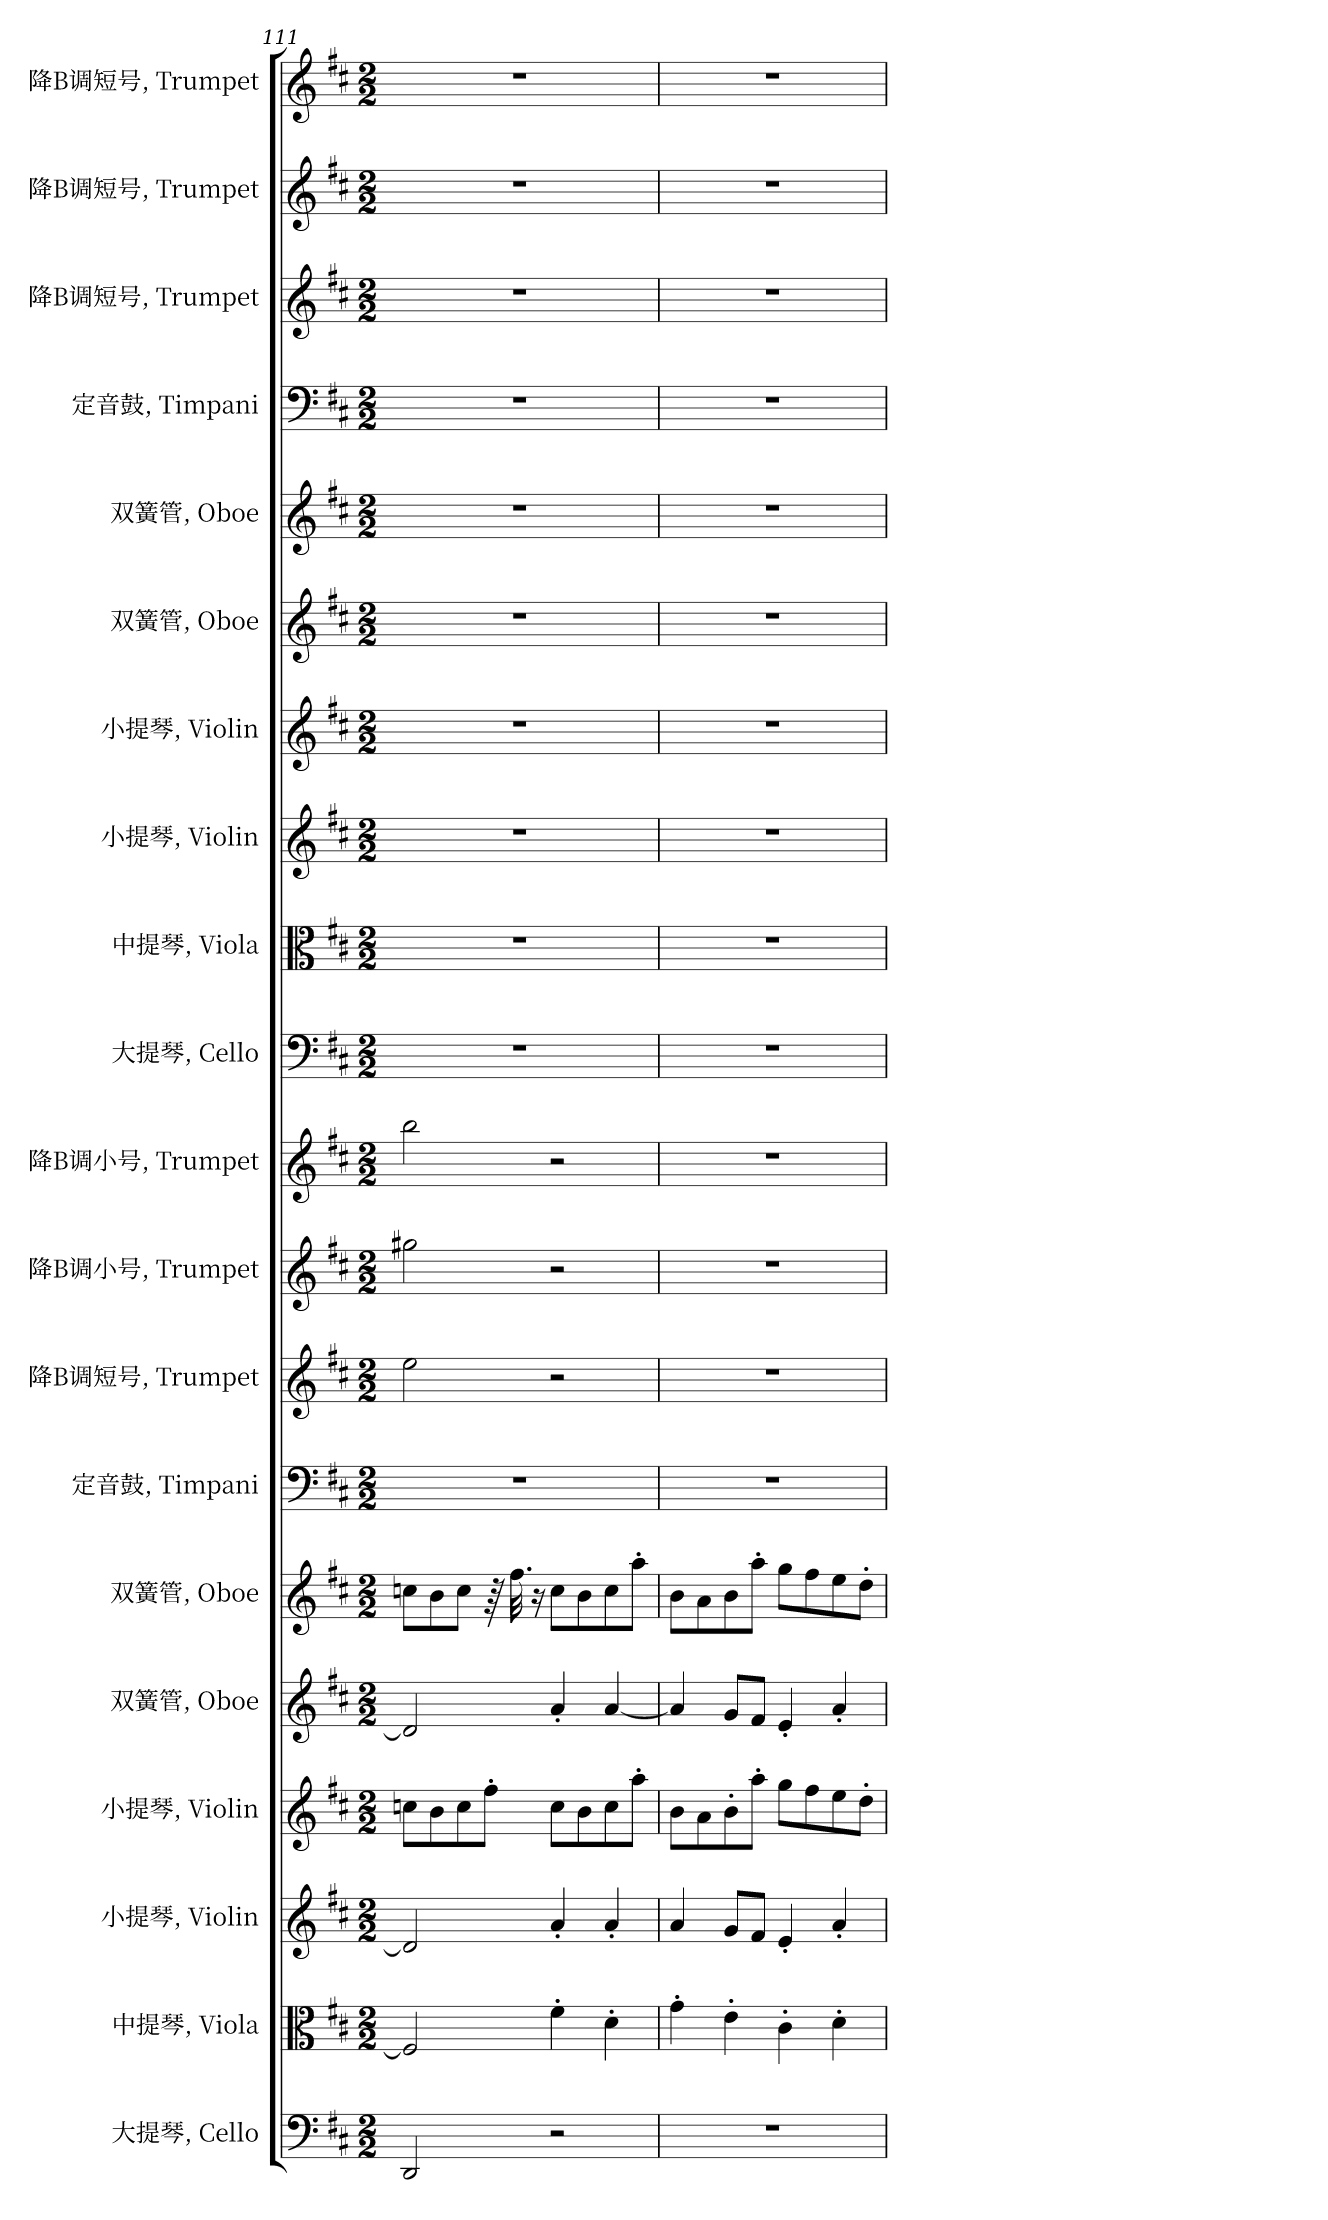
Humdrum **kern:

**kern	**kern	**kern	**kern	**kern	**kern	**kern	**kern	**kern	**kern	**kern	**kern	**kern	**kern	**kern	**kern	**kern	**kern	**kern	**kern
*part20	*part19	*part18	*part17	*part16	*part15	*part14	*part13	*part12	*part11	*part10	*part9	*part8	*part7	*part6	*part5	*part4	*part3	*part2	*part1
*staff20	*staff19	*staff18	*staff17	*staff16	*staff15	*staff14	*staff13	*staff12	*staff11	*staff10	*staff9	*staff8	*staff7	*staff6	*staff5	*staff4	*staff3	*staff2	*staff1
*I"大提琴, Cello	*I"中提琴, Viola	*I"小提琴, Violin	*I"小提琴, Violin	*I"双簧管, Oboe	*I"双簧管, Oboe	*I"定音鼓, Timpani	*I"降B调短号, Trumpet	*I"降B调小号, Trumpet	*I"降B调小号, Trumpet	*I"大提琴, Cello	*I"中提琴, Viola	*I"小提琴, Violin	*I"小提琴, Violin	*I"双簧管, Oboe	*I"双簧管, Oboe	*I"定音鼓, Timpani	*I"降B调短号, Trumpet	*I"降B调短号, Trumpet	*I"降B调短号, Trumpet
*	*I'Vla.	*I'Vln.	*I'Vln.	*I'Ob.	*I'Ob.	*I'Timp.	*	*I'B♭ Tpt.	*I'B♭ Tpt.	*	*I'Vla.	*I'Vln.	*I'Vln.	*I'Ob.	*I'Ob.	*I'Timp.	*	*	*
*clefF4	*clefC3	*clefG2	*clefG2	*clefG2	*clefG2	*clefF4	*clefG2	*clefG2	*clefG2	*clefF4	*clefC3	*clefG2	*clefG2	*clefG2	*clefG2	*clefF4	*clefG2	*clefG2	*clefG2
*	*	*	*	*	*	*	*ITrd1c2	*ITrd1c2	*ITrd1c2	*	*	*	*	*	*	*	*ITrd1c2	*ITrd1c2	*ITrd1c2
*k[f#c#]	*k[f#c#]	*k[f#c#]	*k[f#c#]	*k[f#c#]	*k[f#c#]	*k[f#c#]	*k[]	*k[]	*k[]	*k[f#c#]	*k[f#c#]	*k[f#c#]	*k[f#c#]	*k[f#c#]	*k[f#c#]	*k[f#c#]	*k[]	*k[]	*k[]
*M2/2	*M2/2	*M2/2	*M2/2	*M2/2	*M2/2	*M2/2	*M2/2	*M2/2	*M2/2	*M2/2	*M2/2	*M2/2	*M2/2	*M2/2	*M2/2	*M2/2	*M2/2	*M2/2	*M2/2
=111	=111	=111	=111	=111	=111	=111	=111	=111	=111	=111	=111	=111	=111	=111	=111	=111	=111	=111	=111
2DD/	2F#/]	2d/]	8ccn\L	2d/]	8ccn\L	1r	2dd\	2ff#X\	2aa\	1r	1r	1r	1r	1r	1r	1r	1r	1r	1r
.	.	.	8b\	.	8b\	.	.	.	.	.	.	.	.	.	.	.	.	.	.
.	.	.	8cc\	.	8cc\J	.	.	.	.	.	.	.	.	.	.	.	.	.	.
.	.	.	8ff#'\J	.	64r	.	.	.	.	.	.	.	.	.	.	.	.	.	.
.	.	.	.	.	32.ff#\	.	.	.	.	.	.	.	.	.	.	.	.	.	.
.	.	.	.	.	16r	.	.	.	.	.	.	.	.	.	.	.	.	.	.
2r	4f#'\	4a'/	8cc\L	4a'/	8cc\L	.	2r	2r	2r	.	.	.	.	.	.	.	.	.	.
.	.	.	8b\	.	8b\	.	.	.	.	.	.	.	.	.	.	.	.	.	.
.	4d'\	4a'/	8cc\	[4a/	8cc\	.	.	.	.	.	.	.	.	.	.	.	.	.	.
.	.	.	8aa'\J	.	8aa'\J	.	.	.	.	.	.	.	.	.	.	.	.	.	.
!!LO:PB:g=z
=112	=112	=112	=112	=112	=112	=112	=112	=112	=112	=112	=112	=112	=112	=112	=112	=112	=112	=112	=112
1r	4g'\	4a/	8b\L	4a/]	8b\L	1r	1r	1r	1r	1r	1r	1r	1r	1r	1r	1r	1r	1r	1r
.	.	.	8a\	.	8a\	.	.	.	.	.	.	.	.	.	.	.	.	.	.
.	4e'\	8g/L	8b'\	8g/L	8b\	.	.	.	.	.	.	.	.	.	.	.	.	.	.
.	.	8f#/J	8aa'\J	8f#/J	8aa'\J	.	.	.	.	.	.	.	.	.	.	.	.	.	.
.	4c#'\	4e'/	8gg\L	4e'/	8gg\L	.	.	.	.	.	.	.	.	.	.	.	.	.	.
.	.	.	8ff#\	.	8ff#\	.	.	.	.	.	.	.	.	.	.	.	.	.	.
.	4d'\	4a'/	8ee\	4a'/	8ee\	.	.	.	.	.	.	.	.	.	.	.	.	.	.
.	.	.	8dd'\J	.	8dd'\J	.	.	.	.	.	.	.	.	.	.	.	.	.	.
=	=	=	=	=	=	=	=	=	=	=	=	=	=	=	=	=	=	=	=
*-	*-	*-	*-	*-	*-	*-	*-	*-	*-	*-	*-	*-	*-	*-	*-	*-	*-	*-	*-
